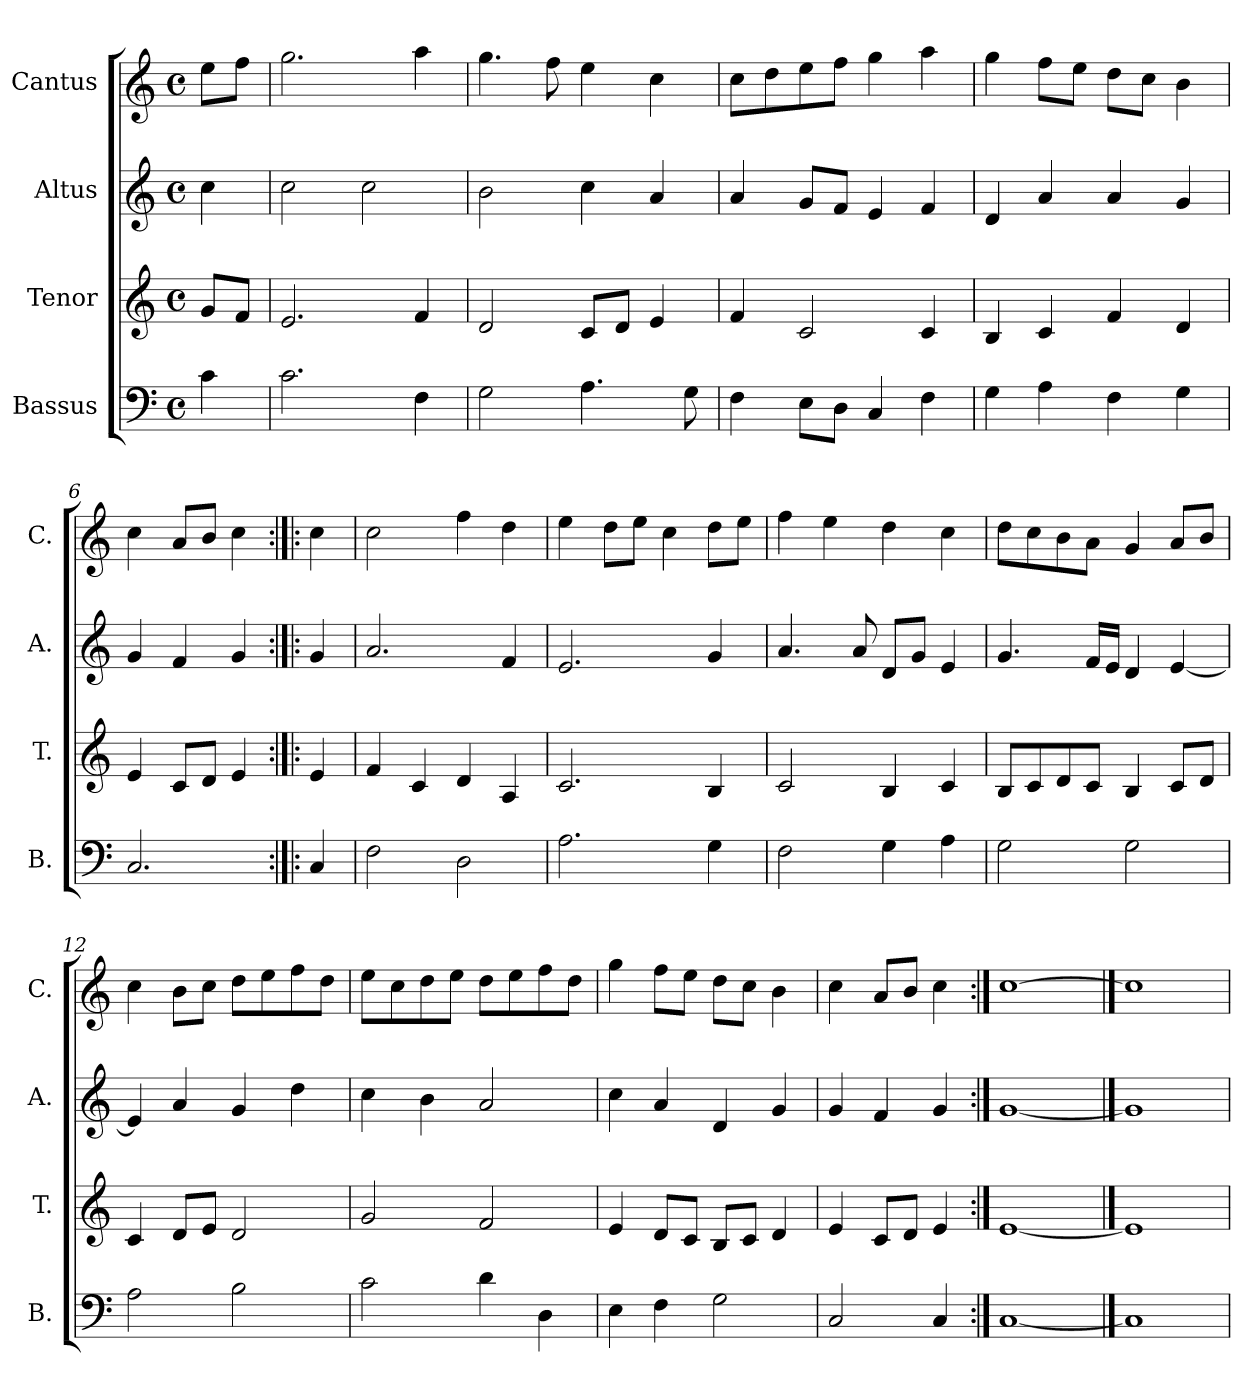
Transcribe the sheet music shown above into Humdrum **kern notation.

**kern	**kern	**kern	**kern
*part4	*part3	*part2	*part1
*staff4	*staff3	*staff2	*staff1
*I"Bassus	*I"Tenor	*I"Altus	*I"Cantus
*I'B.	*I'T.	*I'A.	*I'C.
*clefF4	*clefG2	*clefG2	*clefG2
*k[]	*k[]	*k[]	*k[]
*C:	*C:	*C:	*C:
*M4/4	*M4/4	*M4/4	*M4/4
*met(c)	*met(c)	*met(c)	*met(c)
=1	=1	=1	=1
4c\	8g/L	4cc\	8ee\L
.	8f/J	.	8ff\J
=2	=2	=2	=2
2.c\	2.e/	2cc\	2.gg\
.	.	2cc\	.
4F\	4f/	.	4aa\
=3	=3	=3	=3
2G\	2d/	2b\	4.gg\
.	.	.	8ff\
4.A\	8c/L	4cc\	4ee\
.	8d/J	.	.
.	4e/	4a/	4cc\
8G\	.	.	.
=4	=4	=4	=4
4F\	4f/	4a/	8cc\L
.	.	.	8dd\
8E\L	2c/	8g/L	8ee\
8D\J	.	8f/J	8ff\J
4C/	.	4e/	4gg\
4F\	4c/	4f/	4aa\
=5	=5	=5	=5
4G\	4B/	4d/	4gg\
4A\	4c/	4a/	8ff\L
.	.	.	8ee\J
4F\	4f/	4a/	8dd\L
.	.	.	8cc\J
4G\	4d/	4g/	4b\
=6	=6	=6	=6
2.C/	4e/	4g/	4cc\
.	8c/L	4f/	8a/L
.	8d/J	.	8b/J
.	4e/	4g/	4cc\
=7:|!|:	=7:|!|:	=7:|!|:	=7:|!|:
4C/	4e/	4g/	4cc\
=8	=8	=8	=8
2F\	4f/	2.a/	2cc\
.	4c/	.	.
2D\	4d/	.	4ff\
.	4A/	4f/	4dd\
=9	=9	=9	=9
2.A\	2.c/	2.e/	4ee\
.	.	.	8dd\L
.	.	.	8ee\J
.	.	.	4cc\
4G\	4B/	4g/	8dd\L
.	.	.	8ee\J
!!LO:LB:g=z
=10	=10	=10	=10
2F\	2c/	4.a/	4ff\
.	.	.	4ee\
.	.	8a/	.
4G\	4B/	8d/L	4dd\
.	.	8g/J	.
4A\	4c/	4e/	4cc\
=11	=11	=11	=11
2G\	8B/L	4.g/	8dd\L
.	8c/	.	8cc\
.	8d/	.	8b\
.	8c/J	16f/LL	8a\J
.	.	16e/JJ	.
2G\	4B/	4d/	4g/
.	8c/L	[4e/	8a/L
.	8d/J	.	8b/J
=12	=12	=12	=12
2A\	4c/	4e/]	4cc\
.	8d/L	4a/	8b\L
.	8e/J	.	8cc\J
2B\	2d/	4g/	8dd\L
.	.	.	8ee\
.	.	4dd\	8ff\
.	.	.	8dd\J
=13	=13	=13	=13
2c\	2g/	4cc\	8ee\L
.	.	.	8cc\
.	.	4b\	8dd\
.	.	.	8ee\J
4d\	2f/	2a/	8dd\L
.	.	.	8ee\
4D\	.	.	8ff\
.	.	.	8dd\J
=14	=14	=14	=14
4E\	4e/	4cc\	4gg\
4F\	8d/L	4a/	8ff\L
.	8c/J	.	8ee\J
2G\	8B/L	4d/	8dd\L
.	8c/J	.	8cc\J
.	4d/	4g/	4b\
=15	=15	=15	=15
2C/	4e/	4g/	4cc\
.	8c/L	4f/	8a/L
.	8d/J	.	8b/J
4C/	4e/	4g/	4cc\
=16:|!	=16:|!	=16:|!	=16:|!
[1C/	[1e/	[1g/	[1cc\
==17	==17	==17	==17
1C/]	1e/]	1g/]	1cc\]
=	=	=	=
*-	*-	*-	*-
